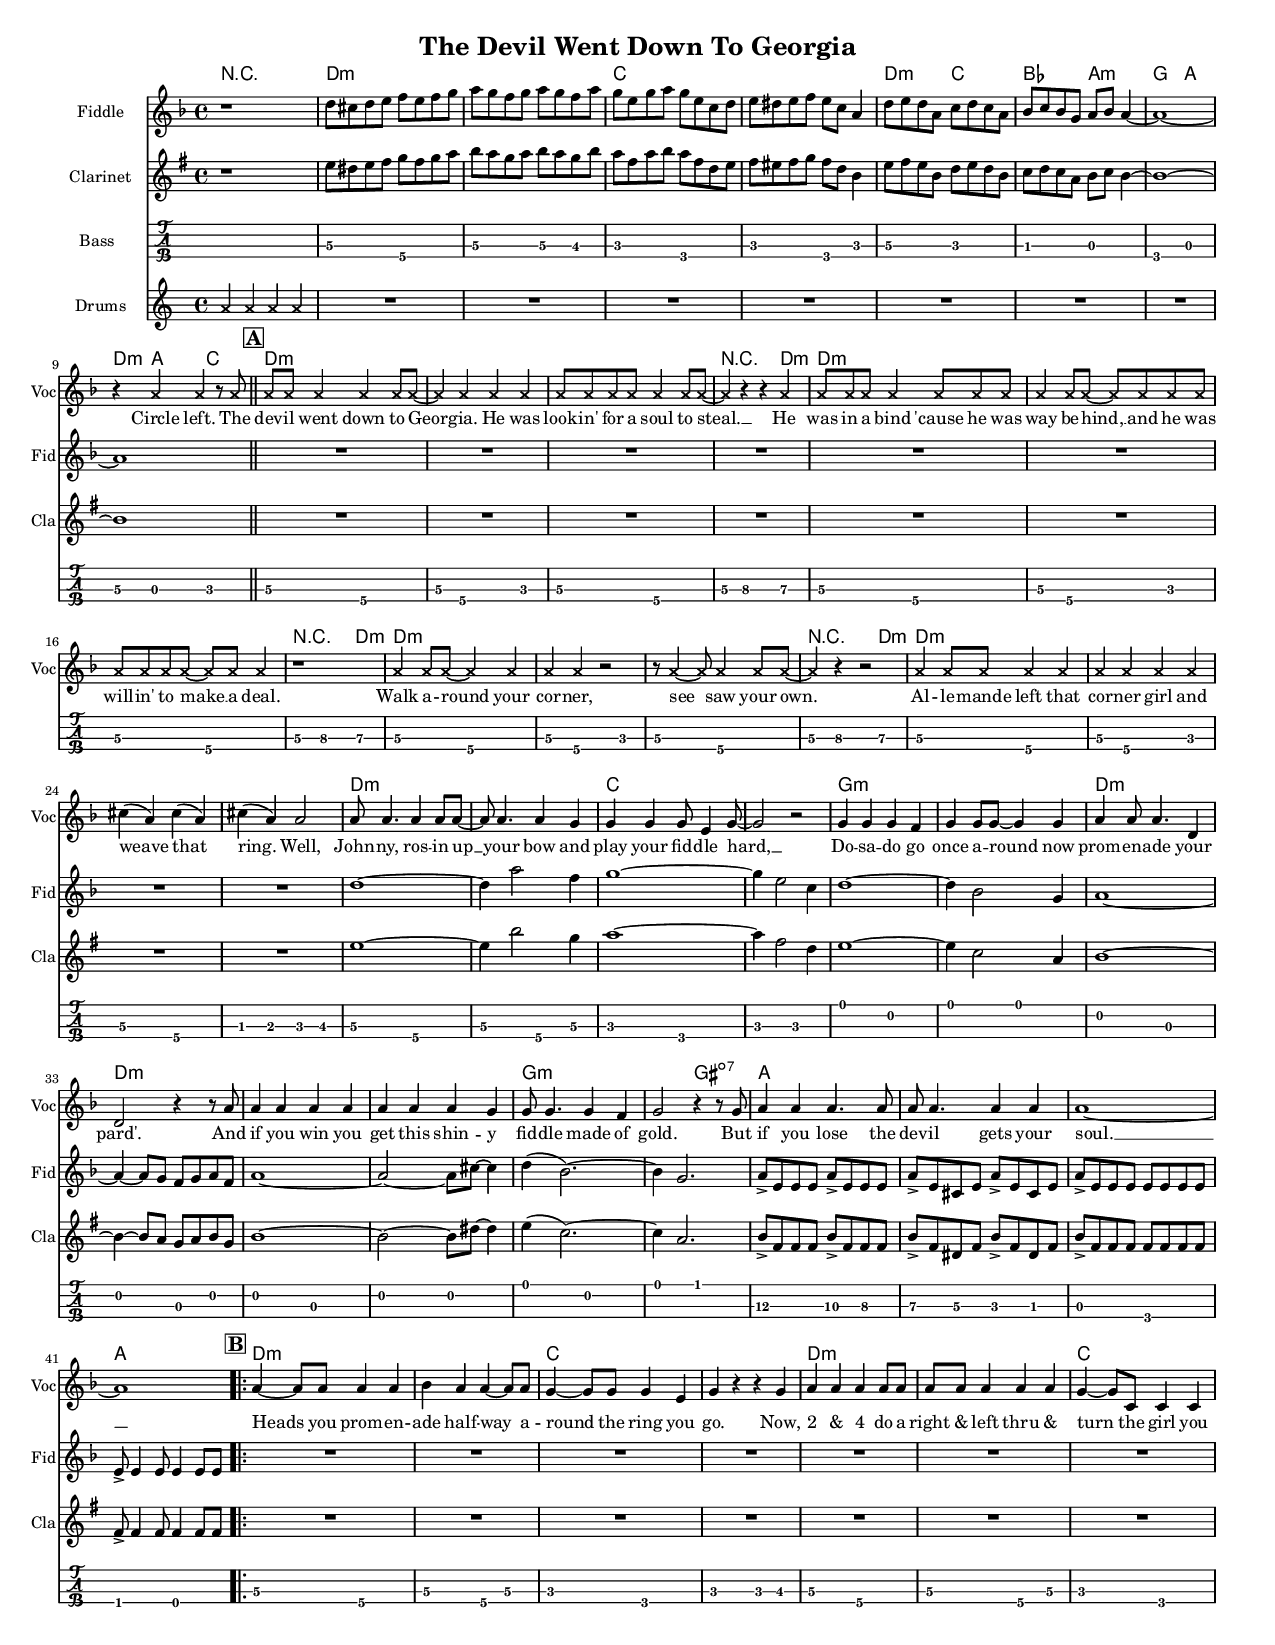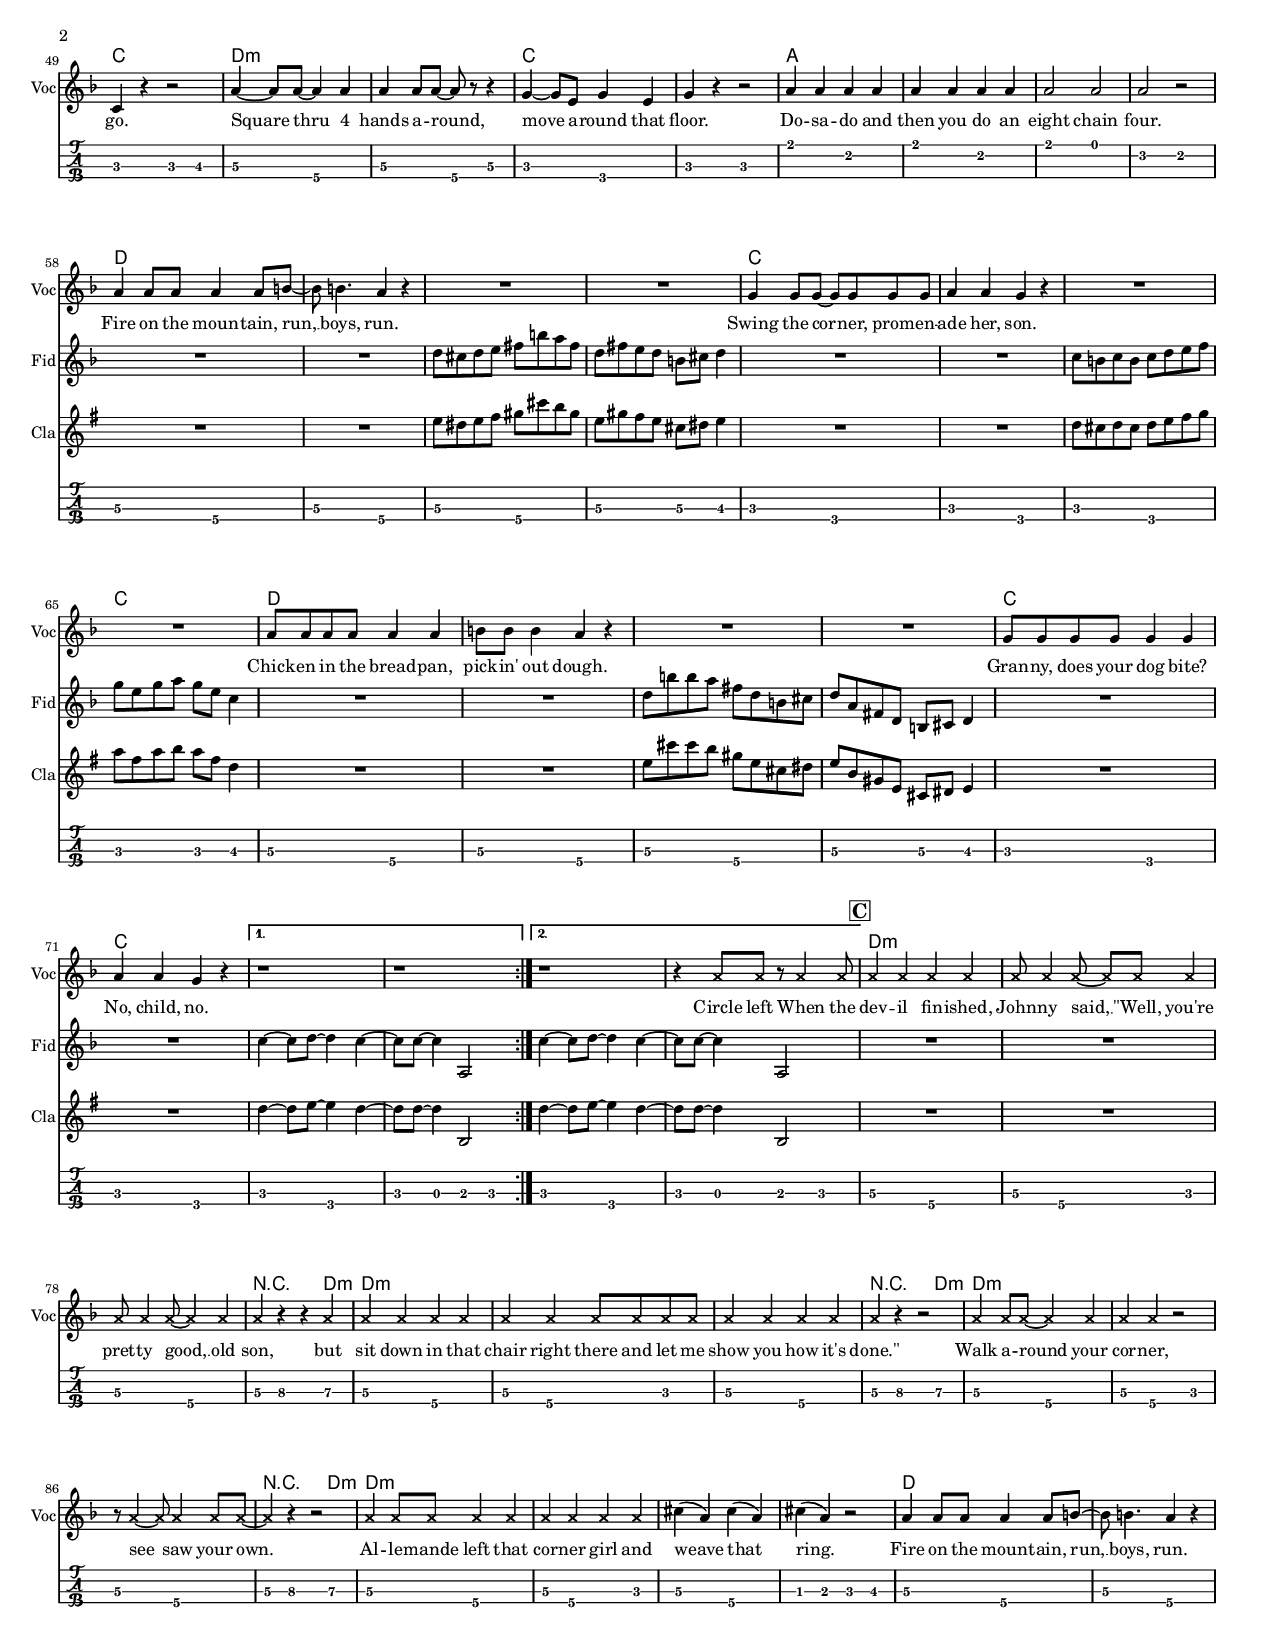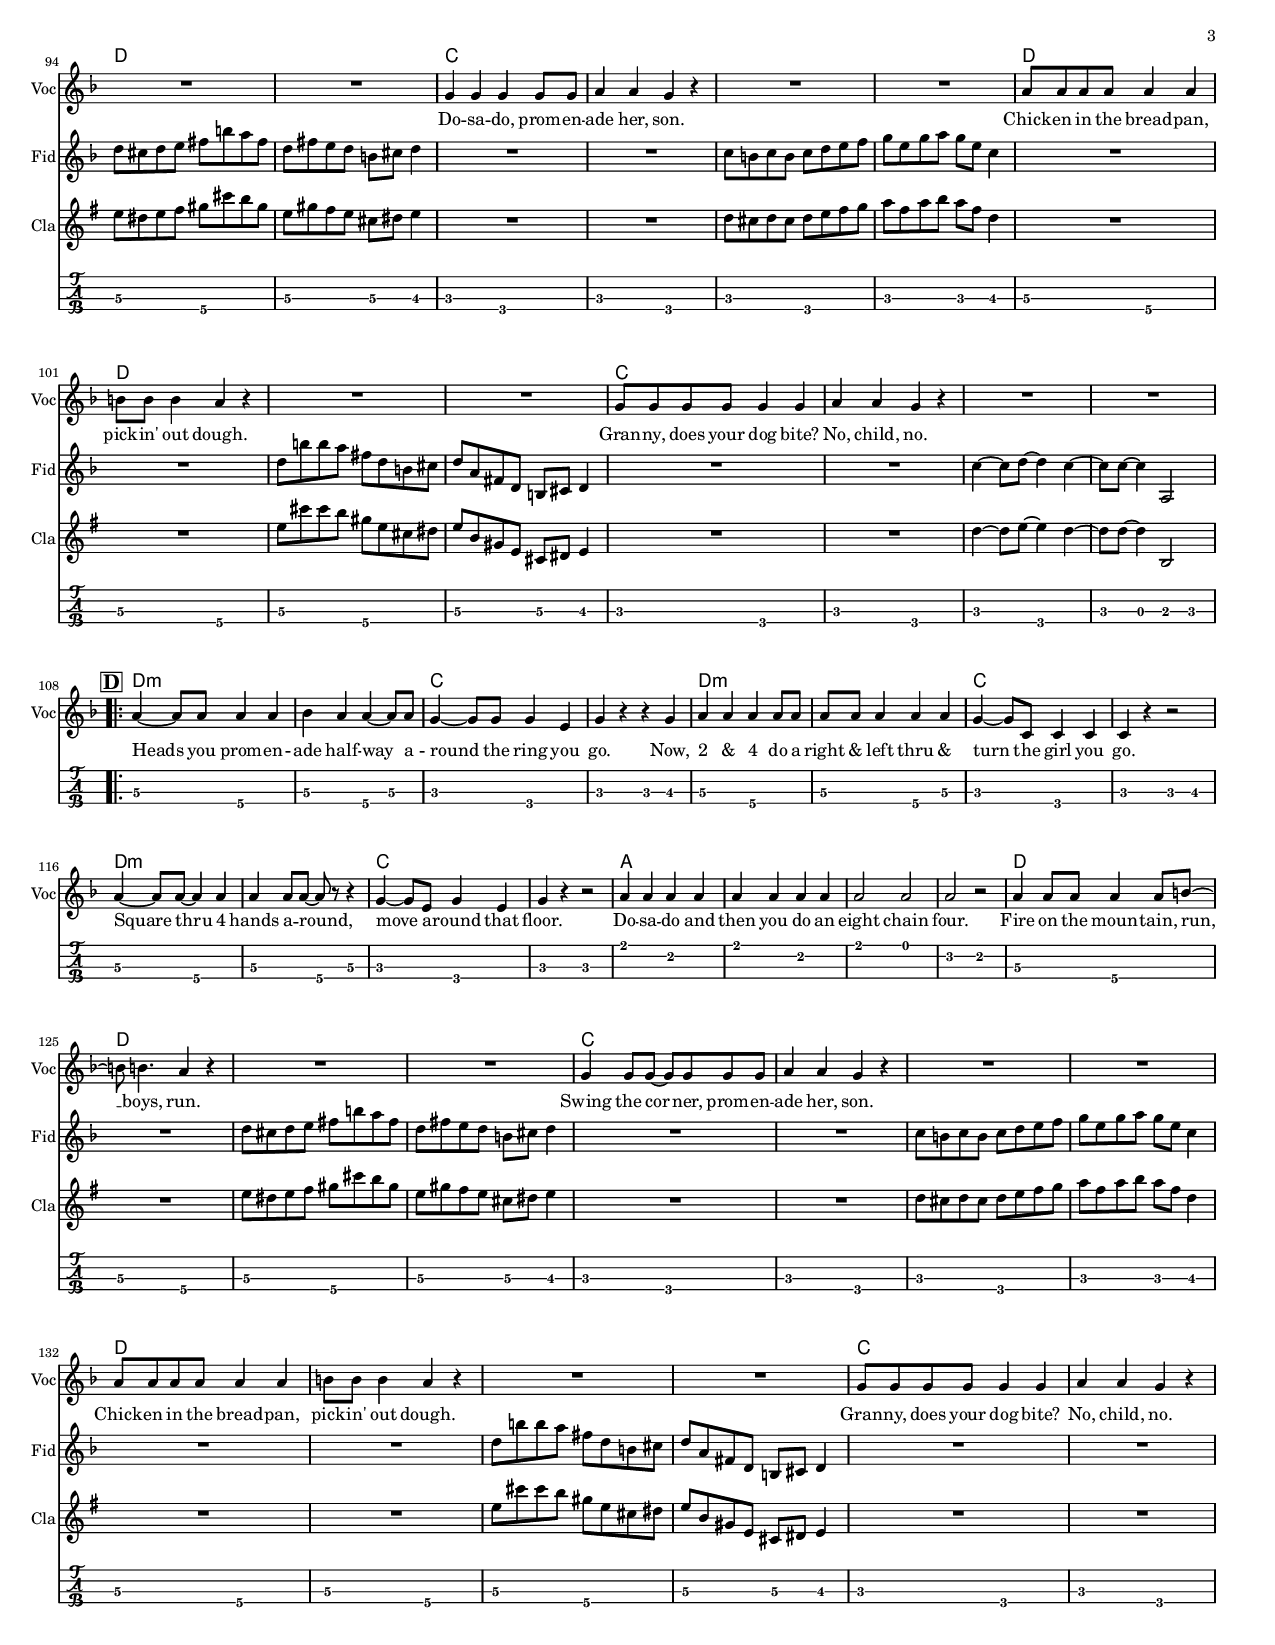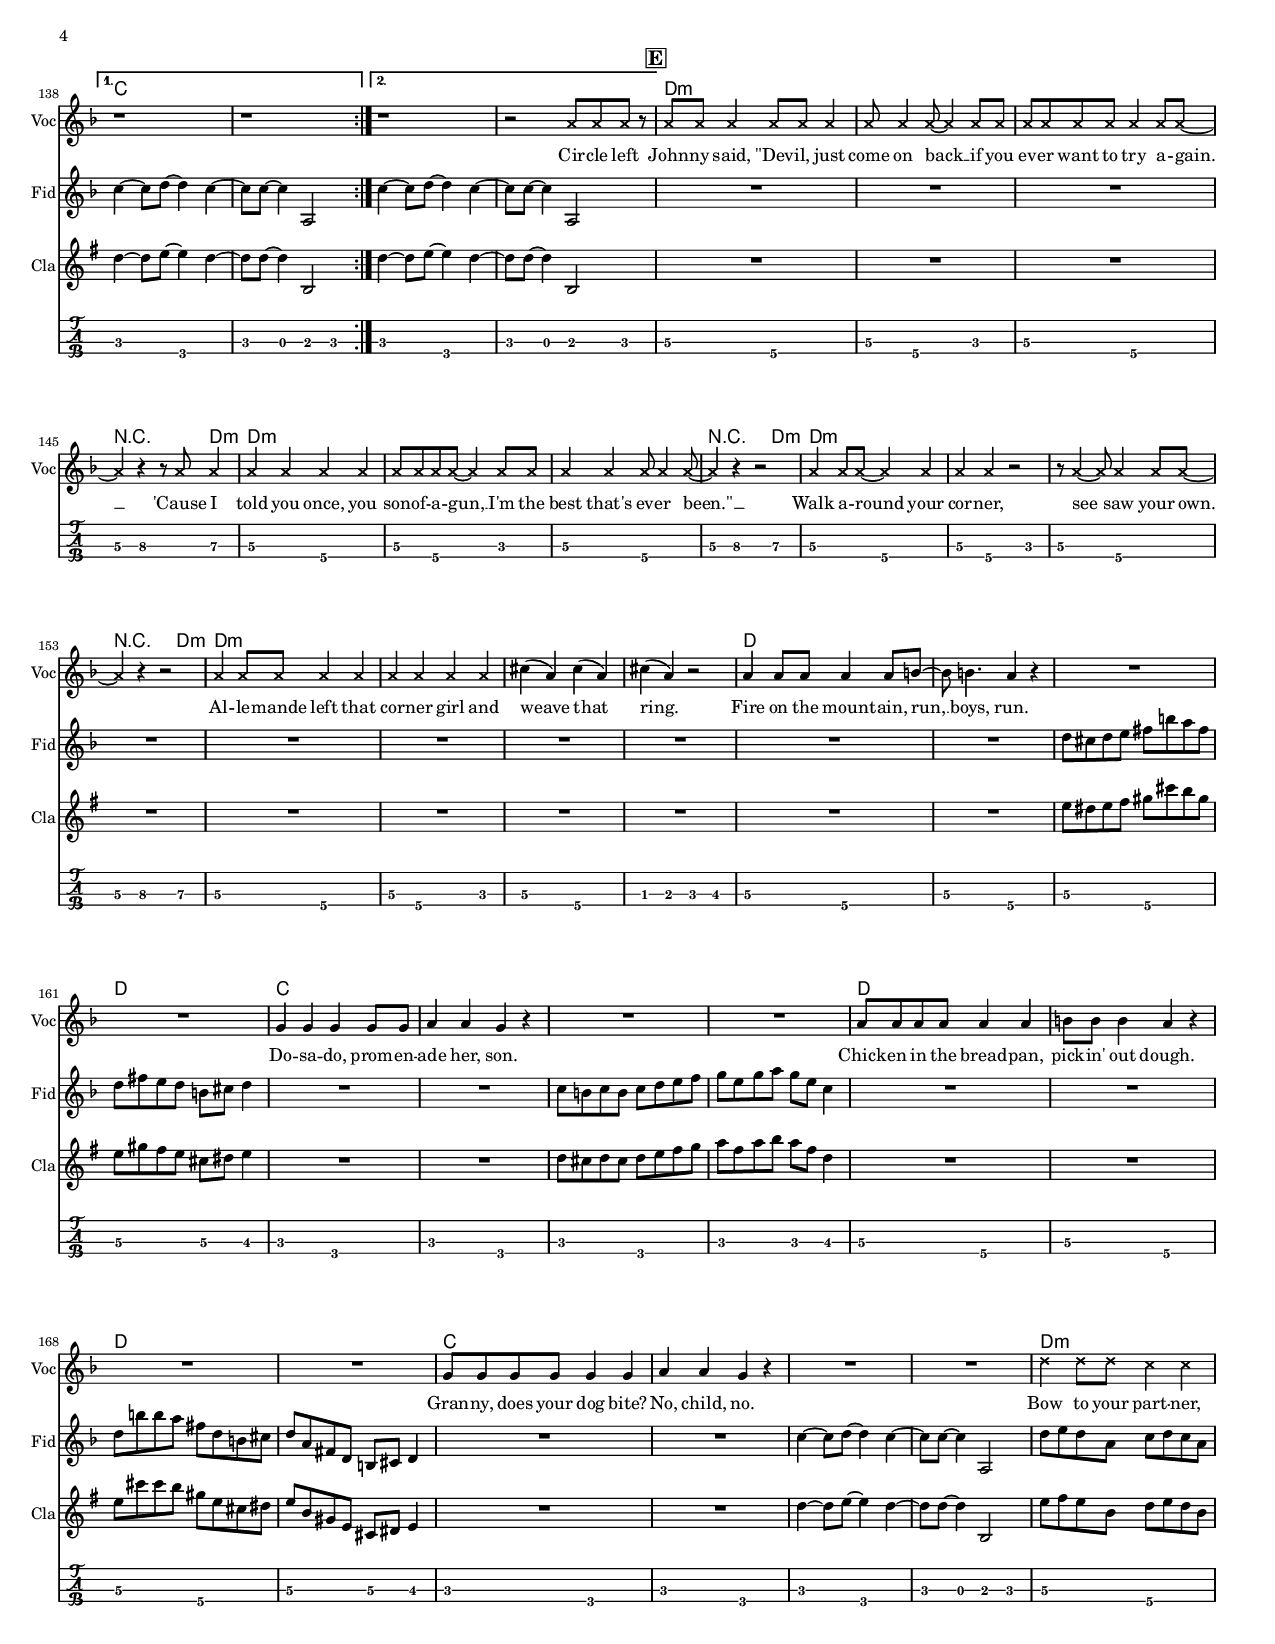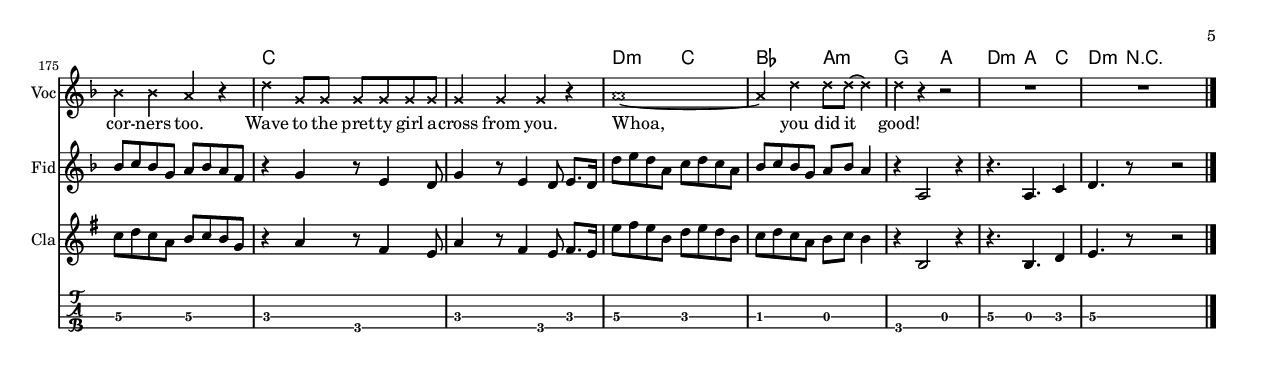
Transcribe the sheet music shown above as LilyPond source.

\version "2.6.3"
\header {
  title = "The Devil Went Down To Georgia"
  meter = 125
}
#(set-default-paper-size "letter")
#(set-global-staff-size 14)

% 105 measures = 204 seconds = 1.943 s/measure = 123 bpm
% 241 measures = 7:41=461 seconds = 9 + (32 * 7) + 8 = 125.5 bpm

% drums (4 equal beats) 0-2.2s   1 measure
% intro (2.2-17.5)               8 measures
% opener (17.5s)                32 measures
%   steal 24     4 measures
%   deal 31      8 measures
%   left 40      8 measures
%   well johnny.. (48s) 8 measures
% figure (1:19)                 32 measures
%   square thru 1:35
%   1:42 dosado
%   1:51 fire
%   2:06 chicken
%   2:14 granny  8 measures
% figure 2:22                   32 measures
%   2:53 fire
% middle break (3:24)
%   3:56 fire

% KEY CHANGES from d minor to d major between "fire on the mountain" and
% "granny does your dog bite" (also for "but if you lose the devil gets
% your soul") but we're going to keep the key signature as d minor to
% reduce the reader's confusion.

claps = \relative c'' {
  \override NoteHead #'style = #'cross
  a4 a a a |
  R1*7
}

melodyfigure = \relative c'' {
  a4 ~ a8 a a4 a | bes4 a a ~ a8 a8 | g4 ~ g8 g g4 e | g4 r4 r4 g4 |
  a4 a a a8 a | a a a4 a a | g4 ~ g8 c,8 c4 c | c r4 r2 |
  a'4 ~ a8 a ~ a4 a | a4 a8 a~a r8 r4 | g4 ~ g8 e g4 e | g4 r4 r2 |
  a4 a a a | a a a a | a2 a | a r2 |
% chorus
  a4 a8 a8 a4 a8 b~ | b b4. a4 r4 | R1*2 |
  g4 g8 g8 ~ g8 g8 g8 g | a4 a g r4 | R1*2 |
  a8 a a a a4 a4 | b8 b b4 a4 r4 | R1*2 |
  g8 g g g g4 g | a4 a g r4 | % skip last two measures (pickup)
}
melody = \relative c'' {
  \key d \minor
  \set Score.markFormatter = #format-mark-box-letters
  
  R1 | % first measure: 4 drum beats
  R1*7 | % intro
  \override NoteHead #'style = #'cross
  r4 a4 a r8 a | % pickup measure
% OPENER
  \bar "||" \mark\default
  a8 a a4 a4 a8 a ~ | a4 a a a | a8 a a a a4 a8 a ~ | a4 r4 r4 a4 |
  a8 a8 a8 a4 a8 a a | a4 a8 a ~ a a a a | a a a a ~ a a a4 | r1 |
  a4 a8 a ~ a4 a4 | a4 a4 r2 | r8 a4 ~ a8 a4 a8 a8 ~ | a4 r4 r2 |
  a4 a8 a8 a4 a | a4 a4 a4 a | 
  \revert NoteHead #'style cis4(a) cis(a) | cis(a) a2 |

% chorus
  a8 a4. a4 a8 a ~ | a8 a4. a4 g | g g g8 e4 g8 ~ | g2 r2 |
  g4 g g f | g g8 g ~ g4 g | a4 a8 a4. d,4 | d2 r4 r8 a'8 |
  a4 a a a | a a a g | g8 g4. g4 f | g2 r4 r8 g8 |
  a4 a a4. a8 | a8 a4. a4 a | a1 ~ | a1 |

% FIGURE
  \repeat volta 2 { \mark\default
    \melodyfigure
  }
  \alternative {
    { r1 r1 }
    { \override NoteHead #'style = #'cross
      r1 r4 a8 a r8 a4 a8
      \revert NoteHead #'style
    }
  }

% MIDDLE BREAK
  \mark\default
  \override NoteHead #'style = #'cross
  a4 a a a | a8 a4 a8 ~ a a a4 | a8 a4 a8 ~ a4 a | a r4 r4 a |
  a4 a a a | a a a8 a a a | a4 a a a | a r4 r2 |
  a4 a8 a ~ a4 a4 | a4 a4 r2 | r8 a4 ~ a8 a4 a8 a8 ~ | a4 r4 r2 |
  a4 a8 a8 a4 a | a4 a4 a4 a | 
  \revert NoteHead #'style cis4(a) cis(a) | cis(a) r2 |

% chorus
  a4 a8 a8 a4 a8 b~ | b b4. a4 r4 | R1*2 |
  g4 g g g8 g | a4 a g r4 | R1*2 |
  a8 a a a a4 a4 | b8 b b4 a4 r4 | R1*2 |
  g8 g g g g4 g | a4 a g r4 | R1*2 |

% FIGURE
  \repeat volta 2 { \mark\default
    \melodyfigure
  }
  \alternative {
    { r1 r1 }
    { \override NoteHead #'style = #'cross
      r1 r2 a8 a a r8
      \revert NoteHead #'style
    }
  }

% CLOSER
  \mark\default
  \override NoteHead #'style = #'cross
  a8 a a4 a8 a a4 | a8 a4 a8 ~ a4 a8 a | a8 a a a a4 a8 a ~ | a4 r4 r8 a8 a4 |
  a4 a a a | a8 a a a ~ a4 a8 a | a4 a a8 a4 a8 ~ | a4 r4 r2 |
  a4 a8 a ~ a4 a4 | a4 a4 r2 | r8 a4 ~ a8 a4 a8 a8 ~ | a4 r4 r2 |
  a4 a8 a8 a4 a | a4 a4 a4 a | 
  \revert NoteHead #'style cis4(a) cis(a) | cis(a) r2 |
  % chorus
  a4 a8 a8 a4 a8 b~ | b b4. a4 r4 | R1*2 |
  g4 g g g8 g | a4 a g r4 | R1*2 |
  a8 a a a a4 a4 | b8 b b4 a4 r4 | R1*2 |
  g8 g g g g4 g | a4 a g r4 | R1*2 |

% TAG
  \override NoteHead #'style = #'cross
  d'4 d8 d c4 c | bes bes a r4 |
  d4 g,8 g g g g g | g4 g g r4 |
  a1 ~ | a4 d d8 d ~ d4 | d4 r4 r2 | R1*2 |
  \bar "|."
}


opener = \lyricmode { % 32 measures
  Circle left.
  The | dev -- il went down to Geor -- gia.
  He was | look -- in' for a soul to steal. __ %4
  He | was in a bind 'cause he was way be -- hind, __
  and he was will -- in' to make __ a deal. | %4
  Walk a -- round your cor -- ner, see saw your own. | %4
  Al -- le -- mande left that cor -- ner girl and weave that ring. %4
% chorus
  Well, | John -- ny, ros -- in up __ your bow and play your fid -- dle hard, __
  Do -- sa -- do go once a -- round now prom -- en -- ade your pard'. %4
  And if you win you get this shin -- y fid -- dle made of gold. %4
  But if you lose the dev -- il gets your soul. __ %4
}

figure = \lyricmode { % 32 measures
  Heads you prom -- en -- ade half -- way a -- round the ring you go.
  Now, "2" "&" "4" do a right "&" left thru "&" turn the girl you go.
  Square thru "4" hands a -- round, move a -- round that floor.
  Do -- sa -- do and then you do an eight chain four.
  Fire on the moun -- tain, run, __ boys, run.
  Swing the cor -- ner, prom -- en -- ade her, son.
  Chick -- en in the bread -- pan, pick -- in' out dough.
  Gran -- ny, does your dog bite? No, child, no.
}

middle = \lyricmode { % 32 measures
  Circle left
  When the dev -- il fin -- ished, John -- ny said, __
  "\"Well," you're pret -- ty good, __ old son,
  but sit down in that chair right there
  and let me show you how it's "done.\""
  Walk a -- round your cor -- ner, see saw your own. | %4
  Al -- le -- mande left that cor -- ner girl and weave that ring. %4
  Fire on the moun -- tain, run, __ boys, run.
  Do -- sa -- do, prom -- en -- ade her, son.
  Chick -- en in the bread -- pan, pick -- in' out dough.
  Gran -- ny, does your dog bite? No, child, no.
}

closer = \lyricmode { % 32 measures
  Cir -- cle left
  John -- ny said, "\"Dev" -- il, just come on back __
  if you ev -- er want to try a -- gain. __
  'Cause I told you once, you son -- of -- a -- gun, __
  I'm the best that's ev -- er "been.\"" __
  Walk a -- round your cor -- ner, see saw your own. | %4
  Al -- le -- mande left that cor -- ner girl and weave that ring. %4
  Fire on the moun -- tain, run, __ boys, run.
  Do -- sa -- do, prom -- en -- ade her, son.
  Chick -- en in the bread -- pan, pick -- in' out dough.
  Gran -- ny, does your dog bite? No, child, no.
}

tagg = \lyricmode { % 8 measures
  Bow to your part -- ner, cor -- ners too. | % 2 measures
  Wave to the pret -- ty girl a -- cross from you. | % 2 measures
  Whoa, you did it good!  | % 4 measures
}

fiddle = \relative c'' {
  \set Staff.midiInstrument = "fiddle"
  \key d \minor
% drum intro
  r1 |
% fiddle intro
  d8 cis d e f e f g | a g f g a g f a |
  g8 e g a g e c d | e dis e f e c a4 |
  d8 e d a c d c a | bes c bes g a bes a4 ~ |
  a1 ~ | a1 |
% opener
  R1*16 |
  d1 ~ | d4 a'2 f4 |
  g1 ~ | g4 e2 c4 |
  d1 ~ | d4 bes2 g4 |
  a1 ~ | a4 ~ a8 g f g a f |
  a1 ~ | a2 ~ a8 cis8 ~ cis4 |
  d4( bes2.) ~ | bes4 g2. |
  a8-> e e e a-> e e e | a-> e cis e a-> e cis e |
  a8-> e e e e e e e | e-> e4 e8 e4 e8 e |
  \repeat unfold 2 {
% figure
    \repeat volta 2 {
      R1*16 |
      R1*2 | d'8 cis d e  fis b a fis | d fis e d  b cis d4
      R1*2 | c8 b c b  c d e f | g e g a  g e c4 |
      R1*2 | d8 b' b a  fis d b cis | d a fis d  b cis d4 |
      R1*2 |
    }\alternative {
      { c'4 ~ c8 d8 ~ d4 c4 ~ | c8 c ~ c4 a,2 | }
      { c'4 ~ c8 d8 ~ d4 c4 ~ | c8 c ~ c4 a,2 | }
    }
% break/closer
    R1*16 |
    R1*2 | d'8 cis d e  fis b a fis | d fis e d  b cis d4
    R1*2 | c8 b c b  c d e f | g e g a  g e c4 |
    R1*2 | d8 b' b a  fis d b cis | d a fis d  b cis d4 |
    R1*2 | c'4 ~ c8 d8 ~ d4 c4 ~ | c8 c ~ c4 a,2 |
  }
% outro
  d'8 e d a  c d c a | bes c bes g  a bes a f |
  r4 g4 r8 e4 d8 | g4 r8 e4 d8 e8. d16 |
  d'8 e d a c d c a | bes c bes g a bes a4 |
  r4 a,2 r4 | r4. a4. c4 | d4. r8 r2 | 
}

harmonies = \chordmode {
   \set Staff.midiInstrument = "pizzicato strings"
   r1 |
% intro
   d1*2:m | c1*2 |
   d2:m c | bes, a,:m |
   g, a, | d4:m a,4. c4. |
% opener
   \set chordChanges = ##f
   d1*3:m | r2. d4:m | % up strum followed by down strum
   d1*3:m | r2. d4:m |
   d1*3:m | r2. d4:m |
   d1*4:m |
   d1:m |
   \set chordChanges = ##t
   d:m |
   c1 | c |
   g1:m | g:m |
   d1:m | d:m | d:m | d:m |
   g,1:m | g,2:m gis,:dim7 |
   a,1 | a, | a, | a, |
  \repeat unfold 2 {
% figure
    \repeat volta 2 {
      d1:m | d:m | c | c |
      d1:m | d:m | c | c |
      d1:m | d:m | c | c |
      a | a | a | a |
      
      d | d | d | d |
      c | c | c | c |
      d | d | d | d |
      c | c |
    }
    \alternative {
      { c1 c } { c1 c }
    }
% break/closer
    \set chordChanges = ##f
    d1*3:m | r2. d4:m | % up strum followed by down strum
    d1*3:m | r2. d4:m |
    d1*3:m | r2. d4:m |
    d1*4:m |
    \set chordChanges = ##t
    d1 | d | d | d |
    c | c | c | c |
    d | d | d | d |
    c | c | c | c |
  }
% outro
   d1*2:m | c1*2 |
   d2:m c | bes, a,:m |
   g, a, | d4.:m a,4. c4 |
   d4.:m r8 r2 |
}

bass = \relative c,
{
  \set Staff.instrument = "Bass "
  \set Staff.midiInstrument = "acoustic bass"
% drum intro
  r1 |
% intro
  \octave d,
  d2\3 a\4 | d2\3 d4\3 cis | c2 g | c2 g4 c |
  d2\3 c | bes a | g a | d4\3 a4. c4. |
% opener
  \repeat unfold 3 {
  \octave d,
  d2\3 a\4 | d4\3 a2\4 c4 | d2\3 a\4 | d4\3 f2\3 e4\3 |
  }
  d2\3 a\4 | d4\3 a2\4 c4 | d2\3 a\4 | bes4 b c cis |
  \octave d,
  d2\3 a\4 | d2\3 a4\4 d\3 |
  c2 g | c2 c |
  g'2 d | g g |
  d a | d a4 d | d2 a | d2 d |
  g2 d | g gis |
  a2\3 g4\3 f\3 | e\3 d\3 c\3 bes\3 | a2 g | f e |
  \repeat unfold 2 {
% figure
    \repeat volta 2 {
      \octave d,,
      \repeat unfold 2 { d'2\3 a\4 | d2\3 a4\4 d\3 | c2 g | c2 c4 cis | }
      \octave d,
      d2\3 a\4 | d2\3 a4\4 d\3 | c2 g | c2 c2 |
      a'2 e | a e | a g | f e |

      \octave d,
      d2\3 a\4 | d2\3 a\4 | d2\3 a\4 | d2\3 d4\3 cis |
      c2 g | c2 g | c2 g | c2 c4 cis |
      d2\3 a\4 | d2\3 a\4 | d2\3 a\4 | d2\3 d4\3 cis |
      c2 g | c2 g |
    }
    \alternative {
      { c2 g | c4 a b c | } { c2 g | c4 a b c | }
    }
% break/closer
    \repeat unfold 3 {
      \octave d,
      d2\3 a\4 | d4\3 a2\4 c4 | d2\3 a\4 | d4\3 f2\3 e4\3 |
    }
    d2\3 a\4 | d4\3 a2\4 c4 | d2\3 a\4 | bes4 b c cis |
    
    \octave d,
    d2\3 a\4 | d2\3 a\4 | d2\3 a\4 | d2\3 d4\3 cis |
    c2 g | c2 g | c2 g | c2 c4 cis |
    d2\3 a\4 | d2\3 a\4 | d2\3 a\4 | d2\3 d4\3 cis |
    c2 g | c2 g | c2 g | c4 a b c |
  }
%outro
  \octave d,
  d2\3 a\4 | d2\3 d\3 | c2 g | c2 g4 c |
  d2\3 c | bes a |
  g a | d4.\3 a4. c4 |
  d4.\3 r8 r2 |
}

\score {
  <<
    \context ChordNames {
      \set chordChanges = ##t
      \harmonies
    }
    \context Voice = melody {
      \set Staff.instrument = "Voice"
      \set Staff.instr = "Voc"
      \melody
    }
    \lyricsto melody \new Lyrics {
      \opener \figure \middle \figure \closer \tagg
    }
    \context Staff = fiddle {
      \set Staff.instrument = "Fiddle"
      \set Staff.instr = "Fid"
      \fiddle
    }
    \context Staff = clarinet {
      \set Staff.instrument = "Clarinet"
      \set Staff.instr = "Cla"
      \transpose bes c' << \fiddle >>
    }
    \new TabStaff <<
      \set TabStaff.stringTunings = #bass-tuning
      \bass
    >>
    \context Staff = claps {
      \set Staff.instrument = "Drums"
      \claps
    }
    \override Score.RemoveEmptyVerticalGroup #'remove-first = ##t
  >>
  \layout {
    \context {
      \RemoveEmptyStaffContext
    }
  }
}

\score {
  \unfoldRepeats
  \context PianoStaff <<
%    \context Staff=upper << r4\pianotop >>
%    \context Staff=lower << r4\f\pianobot >>
    \context Staff=chords <<r4\p\harmonies >>
    \context Staff=melody << r4\melody >>
    \context Staff=fiddle << r4\fiddle >>
%    \context Staff=alternate << r4\alternate >>
%    \context Staff=banjo << r4\banjo >>
    \context Staff=bass << r4\bass >>
  >>
  \midi {
    \tempo 2=125
  }
}
